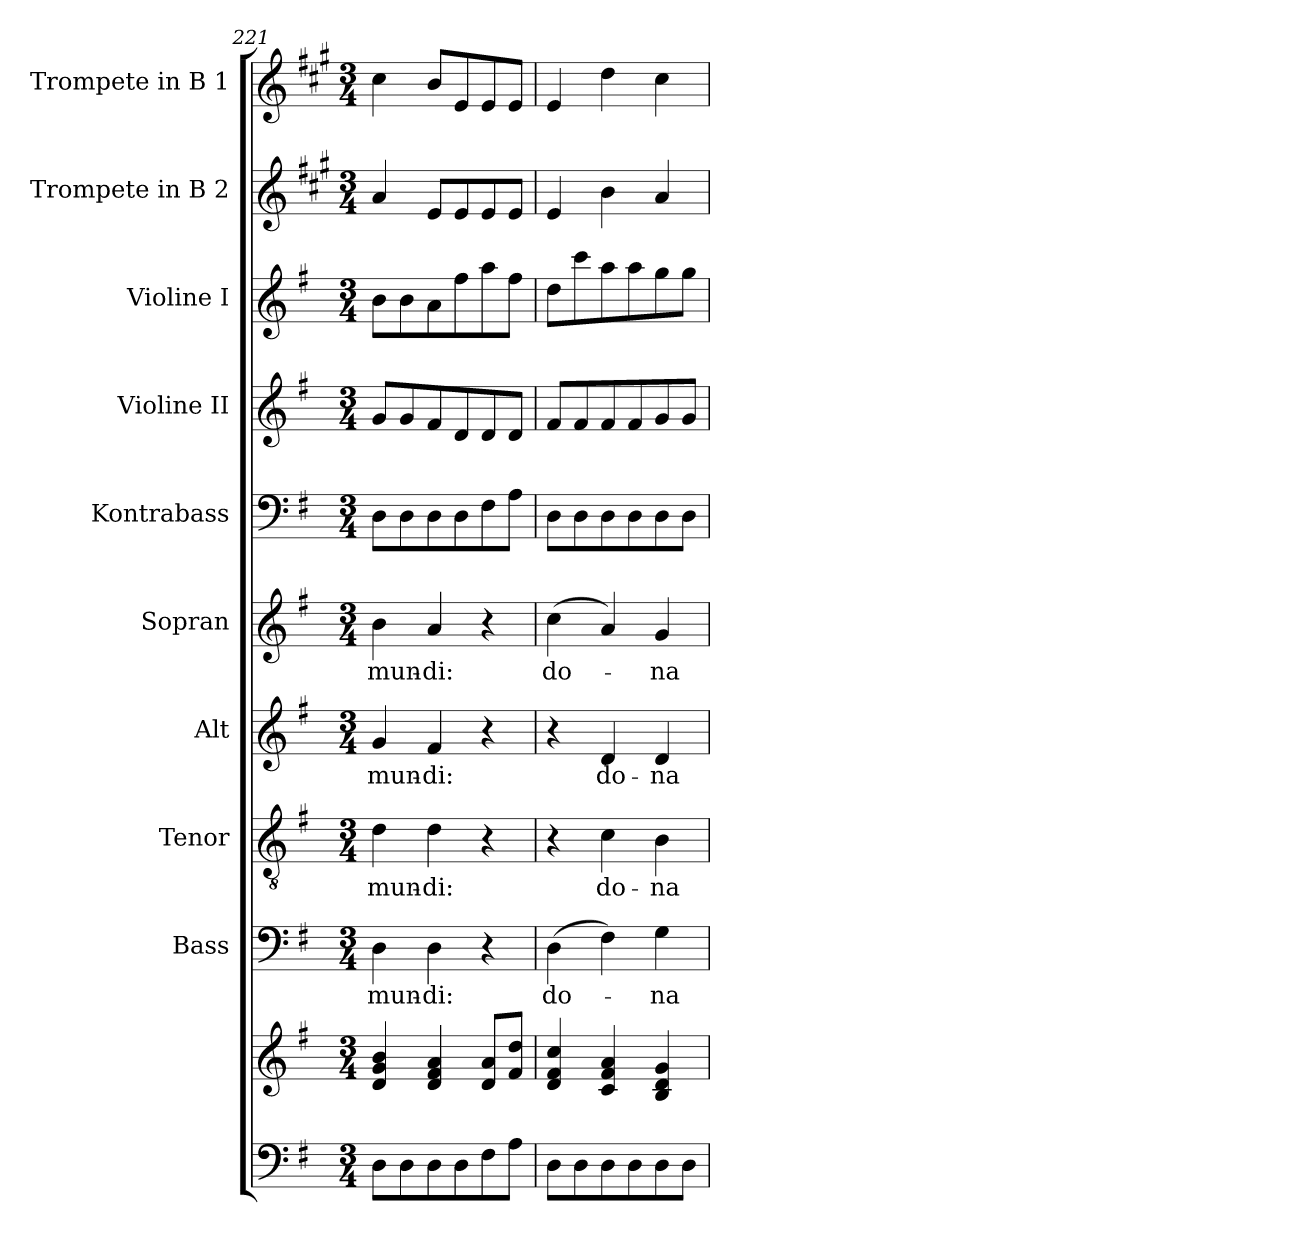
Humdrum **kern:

**kern	**kern	**kern	**text	**kern	**text	**kern	**text	**kern	**text	**kern	**kern	**kern	**kern	**kern
*part10	*part10	*part9	*part9	*part8	*part8	*part7	*part7	*part6	*part6	*part5	*part4	*part3	*part2	*part1
*staff11	*staff10	*staff9	*staff9	*staff8	*staff8	*staff7	*staff7	*staff6	*staff6	*staff5	*staff4	*staff3	*staff2	*staff1
*	*	*I"Bass	*	*I"Tenor	*	*I"Alt	*	*I"Sopran	*	*I"Kontrabass	*I"Violine II	*I"Violine I	*I"Trompete in B 2	*I"Trompete in B 1
*	*	*I'B.	*	*I'T.	*	*I'A.	*	*I'S.	*	*I'Kb.	*I'Vl. II	*I'Vl. I	*I'Tr. 2	*I'Tr. 1
*clefF4	*clefG2	*clefF4	*	*clefGv2	*	*clefG2	*	*clefG2	*	*clefF4	*clefG2	*clefG2	*clefG2	*clefG2
*	*	*	*	*	*	*	*	*	*	*ITrd7c12	*	*	*ITrd1c2	*ITrd1c2
*k[f#]	*k[f#]	*k[f#]	*	*k[f#]	*	*k[f#]	*	*k[f#]	*	*k[f#]	*k[f#]	*k[f#]	*k[f#]	*k[f#]
*G:	*G:	*G:	*	*G:	*	*G:	*	*G:	*	*G:	*G:	*G:	*G:	*G:
*M3/4	*M3/4	*M3/4	*	*M3/4	*	*M3/4	*	*M3/4	*	*M3/4	*M3/4	*M3/4	*M3/4	*M3/4
=221	=221	=221	=221	=221	=221	=221	=221	=221	=221	=221	=221	=221	=221	=221
!	!	!	!LO:LY:b	!	!LO:LY:b	!	!LO:LY:b	!	!LO:LY:b	!	!	!	!	!
8D\L	4d/ 4g/ 4b/	4D\	mun-	4d\	mun-	4g/	mun-	4b\	mun-	8DD\L	8g/L	8b\L	4g/	4b\
8D\	.	.	.	.	.	.	.	.	.	8DD\	8g/	8b\	.	.
!	!	!	!LO:LY:b	!	!LO:LY:b	!	!LO:LY:b	!	!LO:LY:b	!	!	!	!	!
8D\	4d/ 4f#/ 4a/	4D\	-di:	4d\	-di:	4f#/	-di:	4a/	-di:	8DD\	8f#/	8a\	8d/L	8a/L
8D\	.	.	.	.	.	.	.	.	.	8DD\	8d/	8ff#\	8d/	8d/
8F#\	8d/ 8a/L	4r	.	4r	.	4r	.	4r	.	8FF#\	8d/	8aa\	8d/	8d/
8A\J	8f#/ 8dd/J	.	.	.	.	.	.	.	.	8AA\J	8d/J	8ff#\J	8d/J	8d/J
=222	=222	=222	=222	=222	=222	=222	=222	=222	=222	=222	=222	=222	=222	=222
!	!	!	!LO:LY:b	!	!	!	!	!	!LO:LY:b	!	!	!	!	!
8D\L	4d/ 4f#/ 4cc/	(>4D\	do-	4r	.	4r	.	(>4cc\	do-	8DD\L	8f#/L	8dd\L	4d/	4d/
8D\	.	.	.	.	.	.	.	.	.	8DD\	8f#/	8ccc\	.	.
!	!	!	!	!	!LO:LY:b	!	!LO:LY:b	!	!	!	!	!	!	!
8D\	4c/ 4f#/ 4a/	4F#\)	.	4c\	do-	4d/	do-	4a/)	.	8DD\	8f#/	8aa\	4a\	4cc\
8D\	.	.	.	.	.	.	.	.	.	8DD\	8f#/	8aa\	.	.
!	!	!	!LO:LY:b	!	!LO:LY:b	!	!LO:LY:b	!	!LO:LY:b	!	!	!	!	!
8D\	4B/ 4d/ 4g/	4G\	-na	4B\	-na	4d/	-na	4g/	-na	8DD\	8g/	8gg\	4g/	4b\
8D\J	.	.	.	.	.	.	.	.	.	8DD\J	8g/J	8gg\J	.	.
=	=	=	=	=	=	=	=	=	=	=	=	=	=	=
*-	*-	*-	*-	*-	*-	*-	*-	*-	*-	*-	*-	*-	*-	*-
